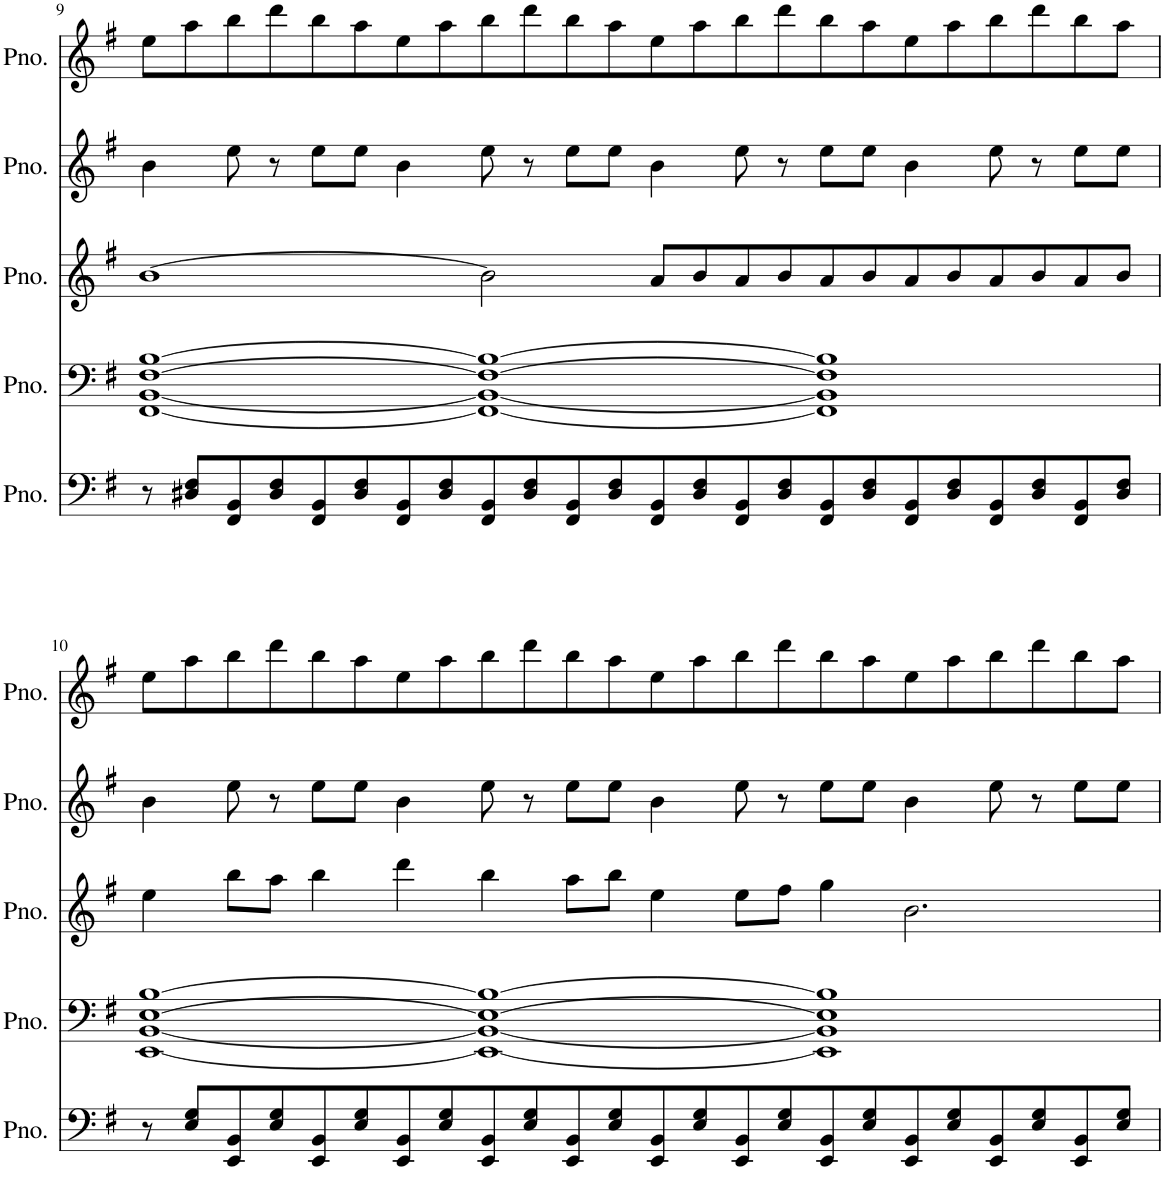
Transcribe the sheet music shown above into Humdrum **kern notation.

**kern	**kern	**kern	**kern	**kern
*part5	*part4	*part3	*part2	*part1
*staff5	*staff4	*staff3	*staff2	*staff1
*I"Piano	*I"Piano	*I"Piano	*I"Piano	*I"Piano
*I'Pno.	*I'Pno.	*I'Pno.	*I'Pno.	*I'Pno.
!!LO:PB:g=z
*clefF4	*clefF4	*clefG2	*clefG2	*clefG2
*k[f#]	*k[f#]	*k[f#]	*k[f#]	*k[f#]
*M24/8	*M24/8	*M24/8	*M24/8	*M24/8
=9	=9	=9	=9	=9
8r	[1FF# [1BB [1F# [1B	[1b	4b\	8ee\L
8D#X/ 8F#/L	.	.	.	8aa\
8FF#/ 8BB/	.	.	8ee\	8bb\
8D#/ 8F#/	.	.	8r	8ddd\
8FF#/ 8BB/	.	.	8ee\L	8bb\
8D#/ 8F#/	.	.	8ee\J	8aa\
8FF#/ 8BB/	.	.	4b\	8ee\
8D#/ 8F#/	.	.	.	8aa\
8FF#/ 8BB/	1FF#_ 1BB_ 1F#_ 1B_	2b\]	8ee\	8bb\
8D#/ 8F#/	.	.	8r	8ddd\
8FF#/ 8BB/	.	.	8ee\L	8bb\
8D#/ 8F#/	.	.	8ee\J	8aa\
8FF#/ 8BB/	.	8a/L	4b\	8ee\
8D#/ 8F#/	.	8b/	.	8aa\
8FF#/ 8BB/	.	8a/	8ee\	8bb\
8D#/ 8F#/	.	8b/	8r	8ddd\
8FF#/ 8BB/	1FF#] 1BB] 1F#] 1B]	8a/	8ee\L	8bb\
8D#/ 8F#/	.	8b/	8ee\J	8aa\
8FF#/ 8BB/	.	8a/	4b\	8ee\
8D#/ 8F#/	.	8b/	.	8aa\
8FF#/ 8BB/	.	8a/	8ee\	8bb\
8D#/ 8F#/	.	8b/	8r	8ddd\
8FF#/ 8BB/	.	8a/	8ee\L	8bb\
8D#/ 8F#/J	.	8b/J	8ee\J	8aa\J
!!LO:LB:g=z
=10	=10	=10	=10	=10
8r	[1EE [1BB [1E [1B	4ee\	4b\	8ee\L
8E/ 8G/L	.	.	.	8aa\
8EE/ 8BB/	.	8bb\L	8ee\	8bb\
8E/ 8G/	.	8aa\J	8r	8ddd\
8EE/ 8BB/	.	4bb\	8ee\L	8bb\
8E/ 8G/	.	.	8ee\J	8aa\
8EE/ 8BB/	.	4ddd\	4b\	8ee\
8E/ 8G/	.	.	.	8aa\
8EE/ 8BB/	1EE_ 1BB_ 1E_ 1B_	4bb\	8ee\	8bb\
8E/ 8G/	.	.	8r	8ddd\
8EE/ 8BB/	.	8aa\L	8ee\L	8bb\
8E/ 8G/	.	8bb\J	8ee\J	8aa\
8EE/ 8BB/	.	4ee\	4b\	8ee\
8E/ 8G/	.	.	.	8aa\
8EE/ 8BB/	.	8ee\L	8ee\	8bb\
8E/ 8G/	.	8ff#\J	8r	8ddd\
8EE/ 8BB/	1EE] 1BB] 1E] 1B]	4gg\	8ee\L	8bb\
8E/ 8G/	.	.	8ee\J	8aa\
8EE/ 8BB/	.	2.b\	4b\	8ee\
8E/ 8G/	.	.	.	8aa\
8EE/ 8BB/	.	.	8ee\	8bb\
8E/ 8G/	.	.	8r	8ddd\
8EE/ 8BB/	.	.	8ee\L	8bb\
8E/ 8G/J	.	.	8ee\J	8aa\J
=	=	=	=	=
*-	*-	*-	*-	*-
